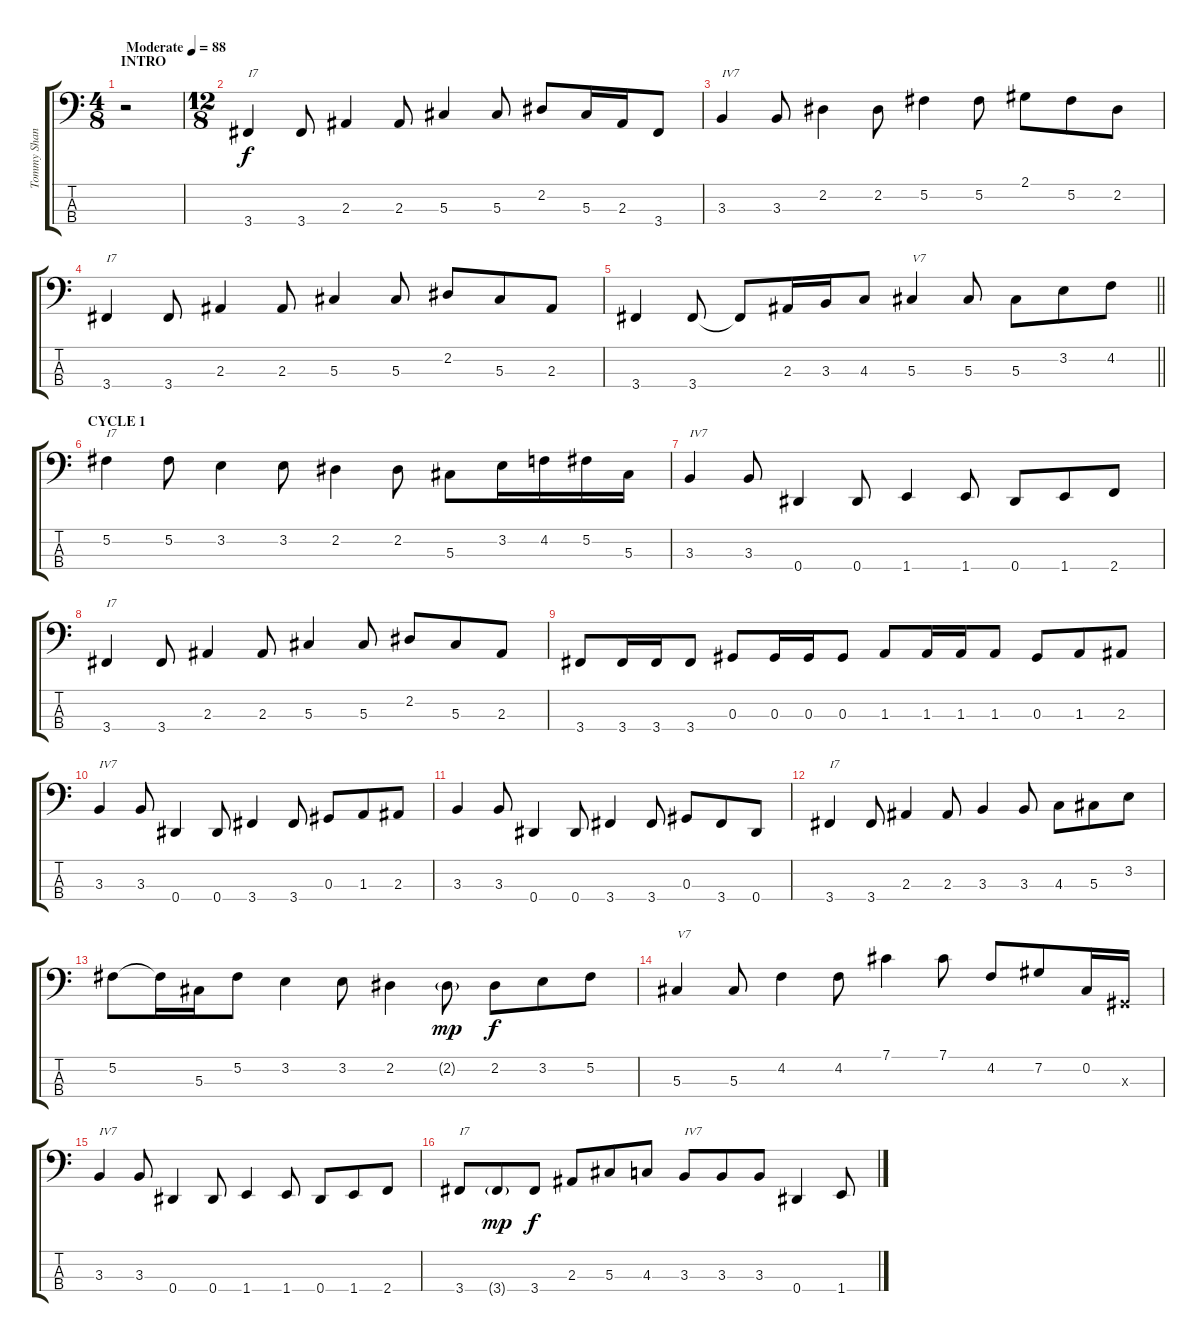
\track ("Tommy Shannon" "Tommy Shan") {instrument electricbassfinger}
\staff {score tabs}
\tuning (Gb2 Db2 Ab1 Eb1) {hide}
\ts (4 8)
\section ("" "INTRO")
\tempo (88 "Moderate")
\clef f4
\ks c
r.2{dy f instrument electricbassfinger} |
\ts (12 8)
3.4.4{txt "I7"} 3.4.8 2.3.4 2.3.8 5.3.4 5.3.8 2.2.8 5.3.16 2.3.16 3.4.8 |
3.3.4{txt "IV7"} 3.3.8 2.2.4 2.2.8 5.2.4 5.2.8 2.1.8 5.2.8 2.2.8 |
3.4.4{txt "I7"} 3.4.8 2.3.4 2.3.8 5.3.4 5.3.8 2.2.8 5.3.8 2.3.8 |
\barLineRight lightlight
3.4.4 3.4.8 3.4{t}.8 2.3.16 3.3.16 4.3.8 5.3.4{txt "V7"} 5.3.8 5.3.8 3.2.8 4.2.8 |
\section ("" "CYCLE 1")
5.2.4{txt "I7"} 5.2.8 3.2.4 3.2.8 2.2.4 2.2.8 5.3.8 3.2.16 4.2.16 5.2.16 5.3.16 |
3.3.4{txt "IV7"} 3.3.8 0.4.4 0.4.8 1.4.4 1.4.8 0.4.8 1.4.8 2.4.8 |
3.4.4{txt "I7"} 3.4.8 2.3.4 2.3.8 5.3.4 5.3.8 2.2.8 5.3.8 2.3.8 |
3.4.8 3.4.16 3.4.16 3.4.8 0.3.8 0.3.16 0.3.16 0.3.8 1.3.8 1.3.16 1.3.16 1.3.8 0.3.8 1.3.8 2.3.8 |
3.3.4{txt "IV7"} 3.3.8 0.4.4 0.4.8 3.4.4 3.4.8 0.3.8 1.3.8 2.3.8 |
3.3.4 3.3.8 0.4.4 0.4.8 3.4.4 3.4.8 0.3.8 3.4.8 0.4.8 |
3.4.4{txt "I7"} 3.4.8 2.3.4 2.3.8 3.3.4 3.3.8 4.3.8 5.3.8 3.2.8 |
5.2.8 5.2{t}.16 5.3.16 5.2.8 3.2.4 3.2.8 2.2.4 2.2{g}.8{dy mp} 2.2.8{dy f} 3.2.8 5.2.8 |
5.3.4{txt "V7"} 5.3.8 4.2.4 4.2.8 7.1.4 7.1.8 4.2.8 7.2.8 0.2.16 0.3{x}.16 |
3.3.4{txt "IV7"} 3.3.8 0.4.4 0.4.8 1.4.4 1.4.8 0.4.8 1.4.8 2.4.8 |
3.4.8{txt "I7"} 3.4{g}.8{dy mp} 3.4.8{dy f} 2.3.8 5.3.8 4.3.8 3.3.8{txt "IV7"} 3.3.8 3.3.8 0.4.4 1.4.8
